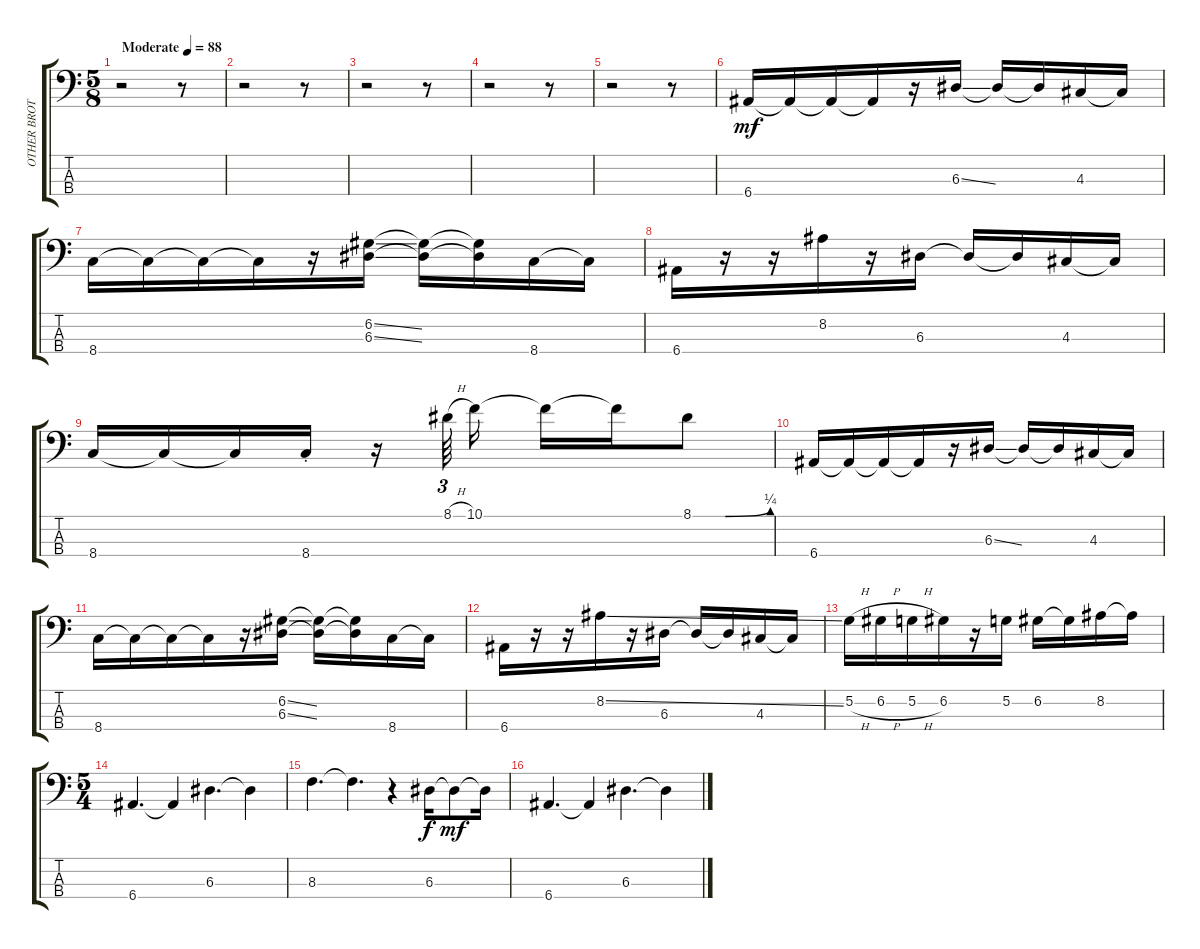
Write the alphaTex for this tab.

\track ("OTHER BROTHER" "OTHER BROT") {instrument electricbassfinger}
\staff {score tabs}
\tuning (G2 D2 A1 E1) {hide}
\ts (5 8)
\tempo (88 "Moderate")
\clef f4
\ks c
r.2{dy mf instrument electricbassfinger} r.8 |
r.2 r.8 |
r.2 r.8 |
r.2 r.8 |
r.2 r.8 |
6.4.16 6.4{t}.16 6.4{t}.16 6.4{t}.16 r.16 6.3{ss}.16 6.3{t}.16 6.3{t}.16 4.3.16 4.3{t}.16 |
8.4.16 8.4{t}.16 8.4{t}.16 8.4{t}.16 r.16 (6.2{ss} 6.3{ss}).16 (6.2{t} 6.3{t}).16 (6.2{t} 6.3{t}).16 8.4.16 8.4{t}.16 |
6.4.16 r.16 r.16 8.2.16 r.16 6.3.16 6.3{t}.16 6.3{t}.16 4.3.16 4.3{t}.16 |
8.4.16 8.4{t}.16 8.4{t}.16 8.4{st}.16 r.16 8.1{h}.64{tu (3 2)} 10.1.16 10.1{t}.16 10.1{t}.16 8.1{be (custom 0 0 25 0 60 1 60 1)}.8 |
6.4.16 6.4{t}.16 6.4{t}.16 6.4{t}.16 r.16 6.3{ss}.16 6.3{t}.16 6.3{t}.16 4.3.16 4.3{t}.16 |
8.4.16 8.4{t}.16 8.4{t}.16 8.4{t}.16 r.16 (6.2{ss} 6.3{ss}).16 (6.2{t} 6.3{t}).16 (6.2{t} 6.3{t}).16 8.4.16 8.4{t}.16 |
6.4.16 r.16 r.16 8.2{ss}.16 r.16 6.3.16 6.3{t}.16 6.3{t}.16 4.3.16 4.3{t}.16 |
5.2{h}.16 6.2{h}.16 5.2{h}.16 6.2.16 r.16 5.2.16 6.2.16 6.2{t}.16 8.2.16 8.2{t}.16 |
\ts (5 4)
6.4.4{d} 6.4{t}.4 6.3.4{d} 6.3{t}.4 |
8.3.4{d} 8.3{t}.4{d} r.4 6.3.16{dy f} 6.3{t}.8{dy mf} 6.3{t}.16 |
6.4.4{d} 6.4{t}.4 6.3.4{d} 6.3{t}.4
